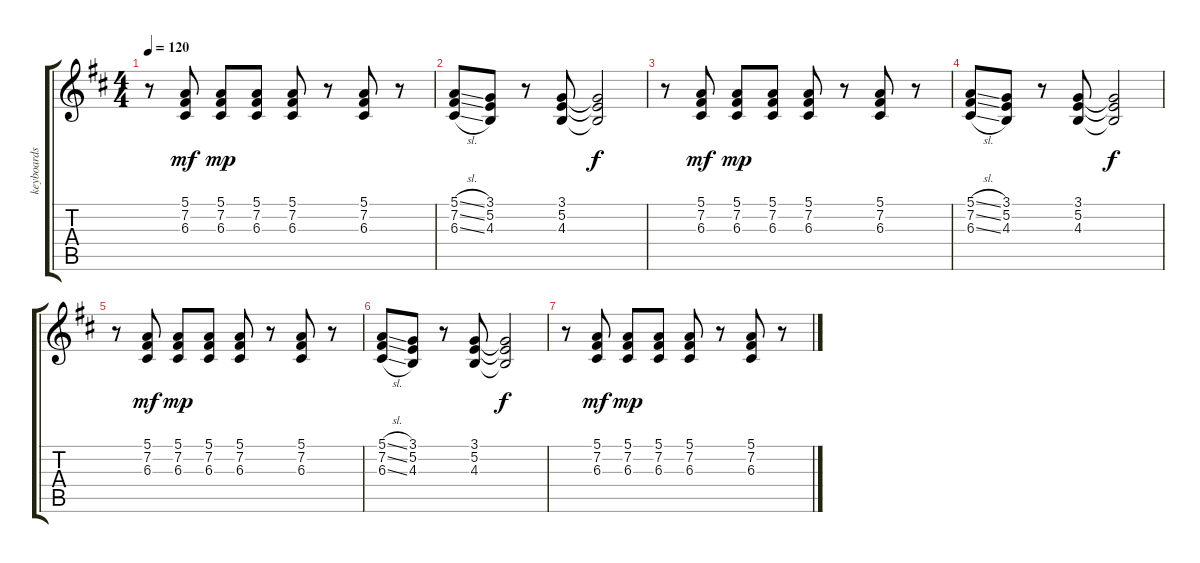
\track ("keyboards" "keyboards") {instrument lead1square}
\staff {score tabs}
\tuning (E4 B3 G3 D3 A2 E2) {hide}
\ts (4 4)
\tempo 120
\clef g2
\ks d
r.8{dy f} (5.1 7.2 6.3).8{dy mf} (5.1 7.2 6.3).8{dy mp} (5.1 7.2 6.3).8 (5.1 7.2 6.3).8 r.8 (5.1 7.2 6.3).8 r.8 |
(5.1{sl} 7.2{sl} 6.3{sl}).8 (3.1 5.2 4.3).8 r.8 (3.1 5.2 4.3).8 (3.1{t} 5.2{t} 4.3{t}).2{dy f} |
r.8 (5.1 7.2 6.3).8{dy mf} (5.1 7.2 6.3).8{dy mp} (5.1 7.2 6.3).8 (5.1 7.2 6.3).8 r.8 (5.1 7.2 6.3).8 r.8 |
(5.1{sl} 7.2{sl} 6.3{sl}).8 (3.1 5.2 4.3).8 r.8 (3.1 5.2 4.3).8 (3.1{t} 5.2{t} 4.3{t}).2{dy f} |
r.8 (5.1 7.2 6.3).8{dy mf} (5.1 7.2 6.3).8{dy mp} (5.1 7.2 6.3).8 (5.1 7.2 6.3).8 r.8 (5.1 7.2 6.3).8 r.8 |
(5.1{sl} 7.2{sl} 6.3{sl}).8 (3.1 5.2 4.3).8 r.8 (3.1 5.2 4.3).8 (3.1{t} 5.2{t} 4.3{t}).2{dy f} |
r.8 (5.1 7.2 6.3).8{dy mf} (5.1 7.2 6.3).8{dy mp} (5.1 7.2 6.3).8 (5.1 7.2 6.3).8 r.8 (5.1 7.2 6.3).8 r.8
